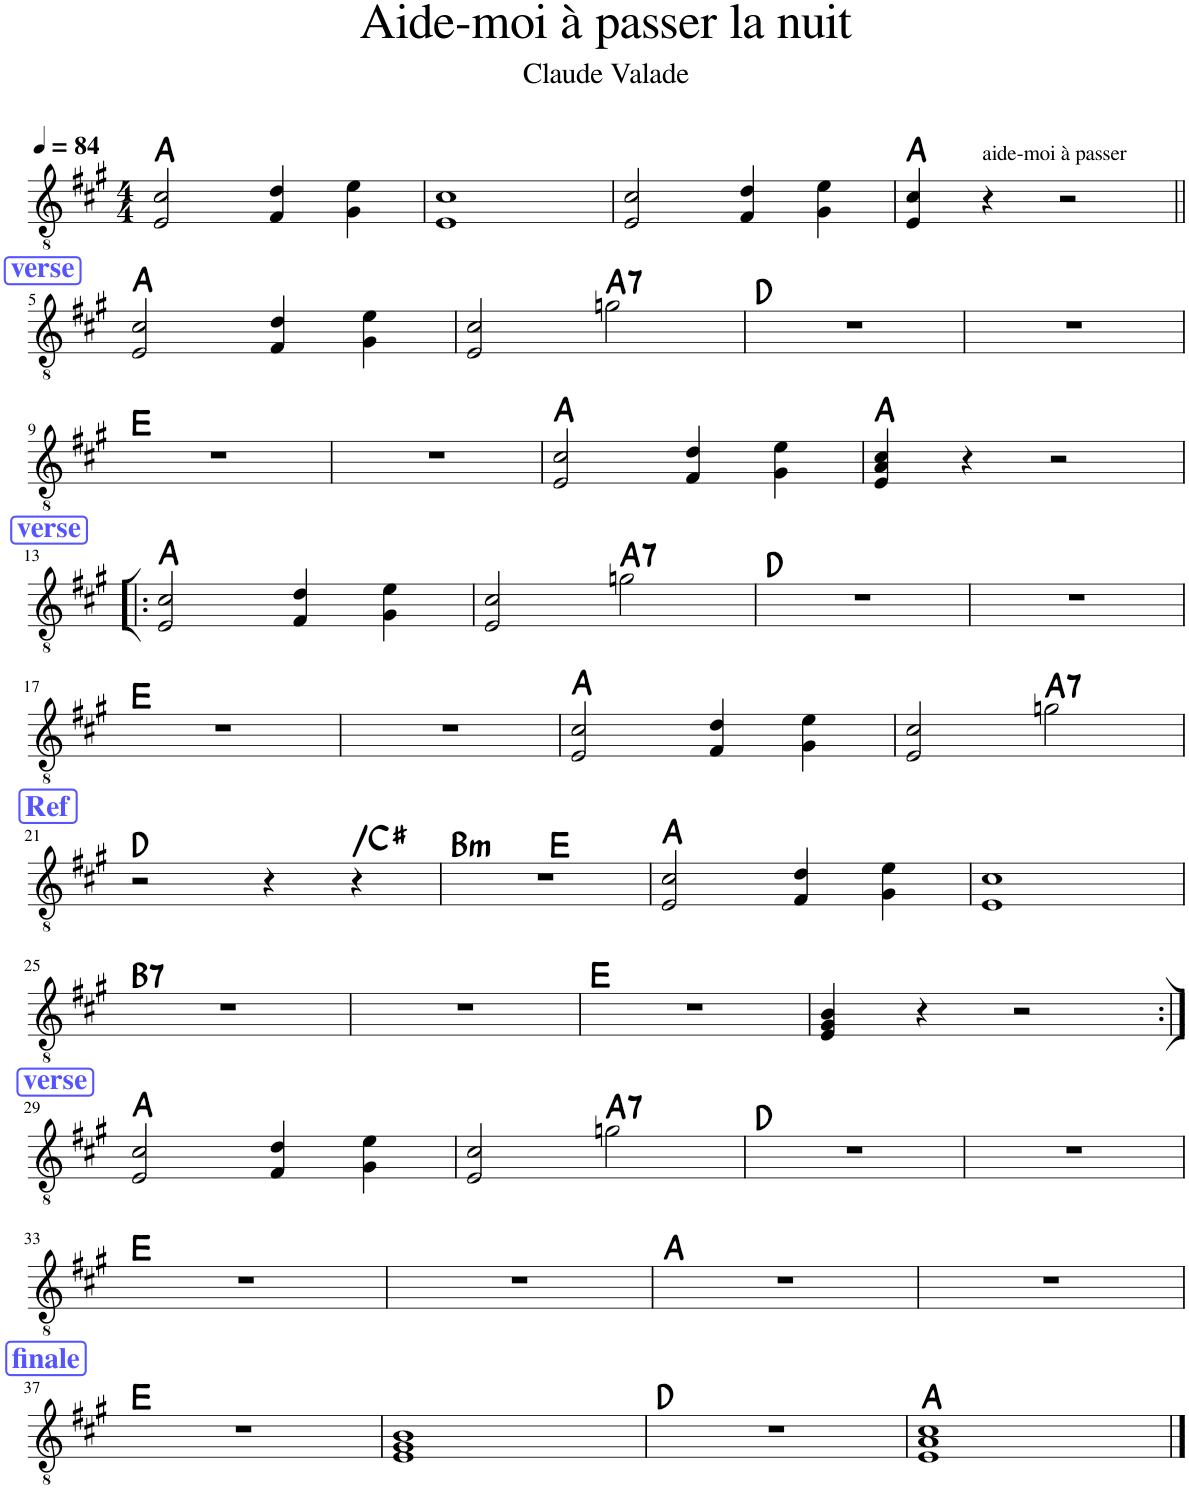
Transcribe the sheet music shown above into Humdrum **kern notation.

**kern	**harte
*part1	*part1
*staff1	*
*I"Classical Guitar	*
*I'Guit.	*
*clefGv2	*
*k[f#c#g#]	*
*M4/4	*
*MM84	*
=1	=1
2E/ 2c#/	A:maj
4F#/ 4d/	.
4G#\ 4e\	.
=2	=2
1E 1c#	.
=3	=3
2E/ 2c#/	.
4F#/ 4d/	.
4G#\ 4e\	.
=4	=4
4E/ 4c#/	A:maj
!LO:TX:a:t=aide-moi à passer	!
4r	.
2r	.
!!LO:LB:g=z
!!LO:REH:place=s1:a:B:cj:color=#5555FF:fs=14:t=verse
=5||	=5||
2E/ 2c#/	A:maj
4F#/ 4d/	.
4G#\ 4e\	.
=6	=6
2E/ 2c#/	.
!	!LO:H:kt=7
2gn\	A:7
=7	=7
1r	D:maj
=8	=8
1r	.
!!LO:LB:g=z
=9	=9
1r	E:maj
=10	=10
1r	.
=11	=11
2E/ 2c#/	A:maj
4F#/ 4d/	.
4G#\ 4e\	.
=12	=12
4E/ 4A/ 4c#/	A:maj
4r	.
2r	.
!!LO:LB:g=z
!!LO:REH:place=s1:a:B:cj:color=#5555FF:fs=14:t=verse
=13!|:	=13!|:
2E/ 2c#/	A:maj
4F#/ 4d/	.
4G#\ 4e\	.
=14	=14
2E/ 2c#/	.
!	!LO:H:kt=7
2gn\	A:7
=15	=15
1r	D:maj
=16	=16
1r	.
!!LO:LB:g=z
=17	=17
1r	E:maj
=18	=18
1r	.
=19	=19
2E/ 2c#/	A:maj
4F#/ 4d/	.
4G#\ 4e\	.
=20	=20
2E/ 2c#/	.
!	!LO:H:kt=7
2gn\	A:7
!!LO:LB:g=z
!!LO:REH:place=s1:a:B:cj:color=#5555FF:fs=14:t=Ref
=21	=21
2r	D:maj
4r	.
!	!LO:H:kt=N.C.
4r	N
=22	=22
!	!LO:H:kt=m
*^	*
1r	2ryy	B:min
.	2ryy	E:maj
*v	*v	*
=23	=23
2E/ 2c#/	A:maj
4F#/ 4d/	.
4G#\ 4e\	.
=24	=24
1E 1c#	.
!!LO:LB:g=z
=25	=25
!	!LO:H:kt=7
1r	B:7
=26	=26
1r	.
=27	=27
1r	E:maj
=28	=28
4E/ 4G#/ 4B/	.
4r	.
2r	.
!!LO:LB:g=z
!!LO:REH:place=s1:a:B:cj:color=#5555FF:fs=14:t=verse
=29:|!	=29:|!
2E/ 2c#/	A:maj
4F#/ 4d/	.
4G#\ 4e\	.
=30	=30
2E/ 2c#/	.
!	!LO:H:kt=7
2gn\	A:7
=31	=31
1r	D:maj
=32	=32
1r	.
!!LO:LB:g=z
=33	=33
1r	E:maj
=34	=34
1r	.
=35	=35
1r	A:maj
=36	=36
1r	.
!!LO:LB:g=z
!!LO:REH:place=s1:a:B:cj:color=#5555FF:fs=14:t=finale
=37	=37
1r	E:maj
=38	=38
1E 1G# 1B	.
=39	=39
1r	D:maj
=40	=40
1E 1A 1c#	A:maj
==	==
*-	*-
